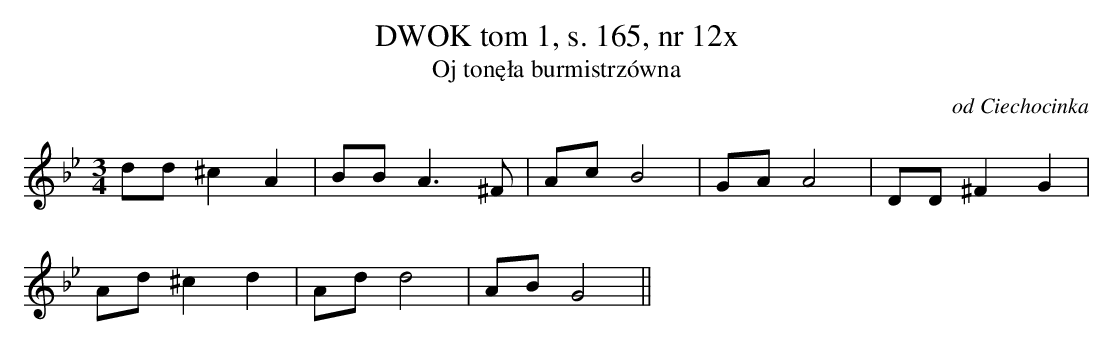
X:1
T: DWOK tom 1, s. 165, nr 12x
T: Oj tonęła burmistrzówna
O: od Ciechocinka
M: 3/4
L: 1/8
K: Bb
dd^c2A2 | BBA3^F | AcB4 | GAA4 | DD^F2G2 |
Ad^c2d2 | Add4 | ABG4||
